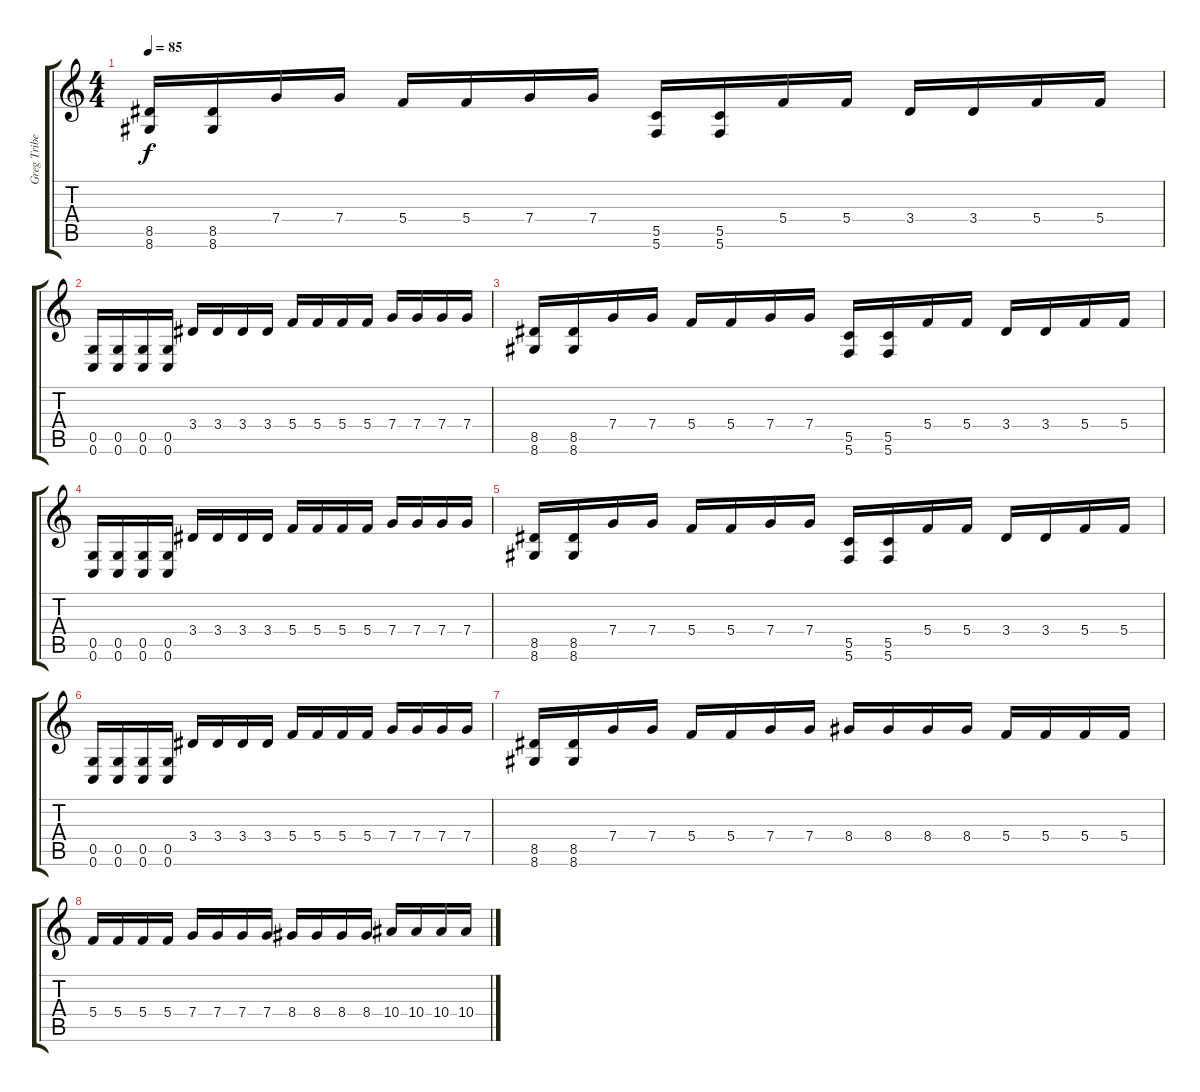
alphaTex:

\track ("Greg Tribett" "Greg Tribe") {instrument electricguitarclean}
\staff {score tabs}
\tuning (D4 A3 F3 C3 G2 C2) {hide}
\ts (4 4)
\tempo 85
\clef g2
\ks c
(8.5 8.6).16{dy f} (8.5 8.6).16 7.4.16 7.4.16 5.4.16 5.4.16 7.4.16 7.4.16 (5.5 5.6).16 (5.5 5.6).16 5.4.16 5.4.16 3.4.16 3.4.16 5.4.16 5.4.16 |
(0.5 0.6).16{instrument distortionguitar} (0.5 0.6).16 (0.5 0.6).16 (0.5 0.6).16 3.4.16 3.4.16 3.4.16 3.4.16 5.4.16 5.4.16 5.4.16 5.4.16 7.4.16 7.4.16 7.4.16 7.4.16 |
(8.5 8.6).16 (8.5 8.6).16 7.4.16 7.4.16 5.4.16 5.4.16 7.4.16 7.4.16 (5.5 5.6).16 (5.5 5.6).16 5.4.16 5.4.16 3.4.16 3.4.16 5.4.16 5.4.16 |
(0.5 0.6).16{instrument distortionguitar} (0.5 0.6).16 (0.5 0.6).16 (0.5 0.6).16 3.4.16 3.4.16 3.4.16 3.4.16 5.4.16 5.4.16 5.4.16 5.4.16 7.4.16 7.4.16 7.4.16 7.4.16 |
(8.5 8.6).16 (8.5 8.6).16 7.4.16 7.4.16 5.4.16 5.4.16 7.4.16 7.4.16 (5.5 5.6).16 (5.5 5.6).16 5.4.16 5.4.16 3.4.16 3.4.16 5.4.16 5.4.16 |
(0.5 0.6).16{instrument distortionguitar} (0.5 0.6).16 (0.5 0.6).16 (0.5 0.6).16 3.4.16 3.4.16 3.4.16 3.4.16 5.4.16 5.4.16 5.4.16 5.4.16 7.4.16 7.4.16 7.4.16 7.4.16 |
(8.5 8.6).16 (8.5 8.6).16 7.4.16 7.4.16 5.4.16 5.4.16 7.4.16 7.4.16 8.4.16 8.4.16 8.4.16 8.4.16 5.4.16 5.4.16 5.4.16 5.4.16 |
5.4.16 5.4.16 5.4.16 5.4.16 7.4.16 7.4.16 7.4.16 7.4.16 8.4.16 8.4.16 8.4.16 8.4.16 10.4.16 10.4.16 10.4.16 10.4.16
